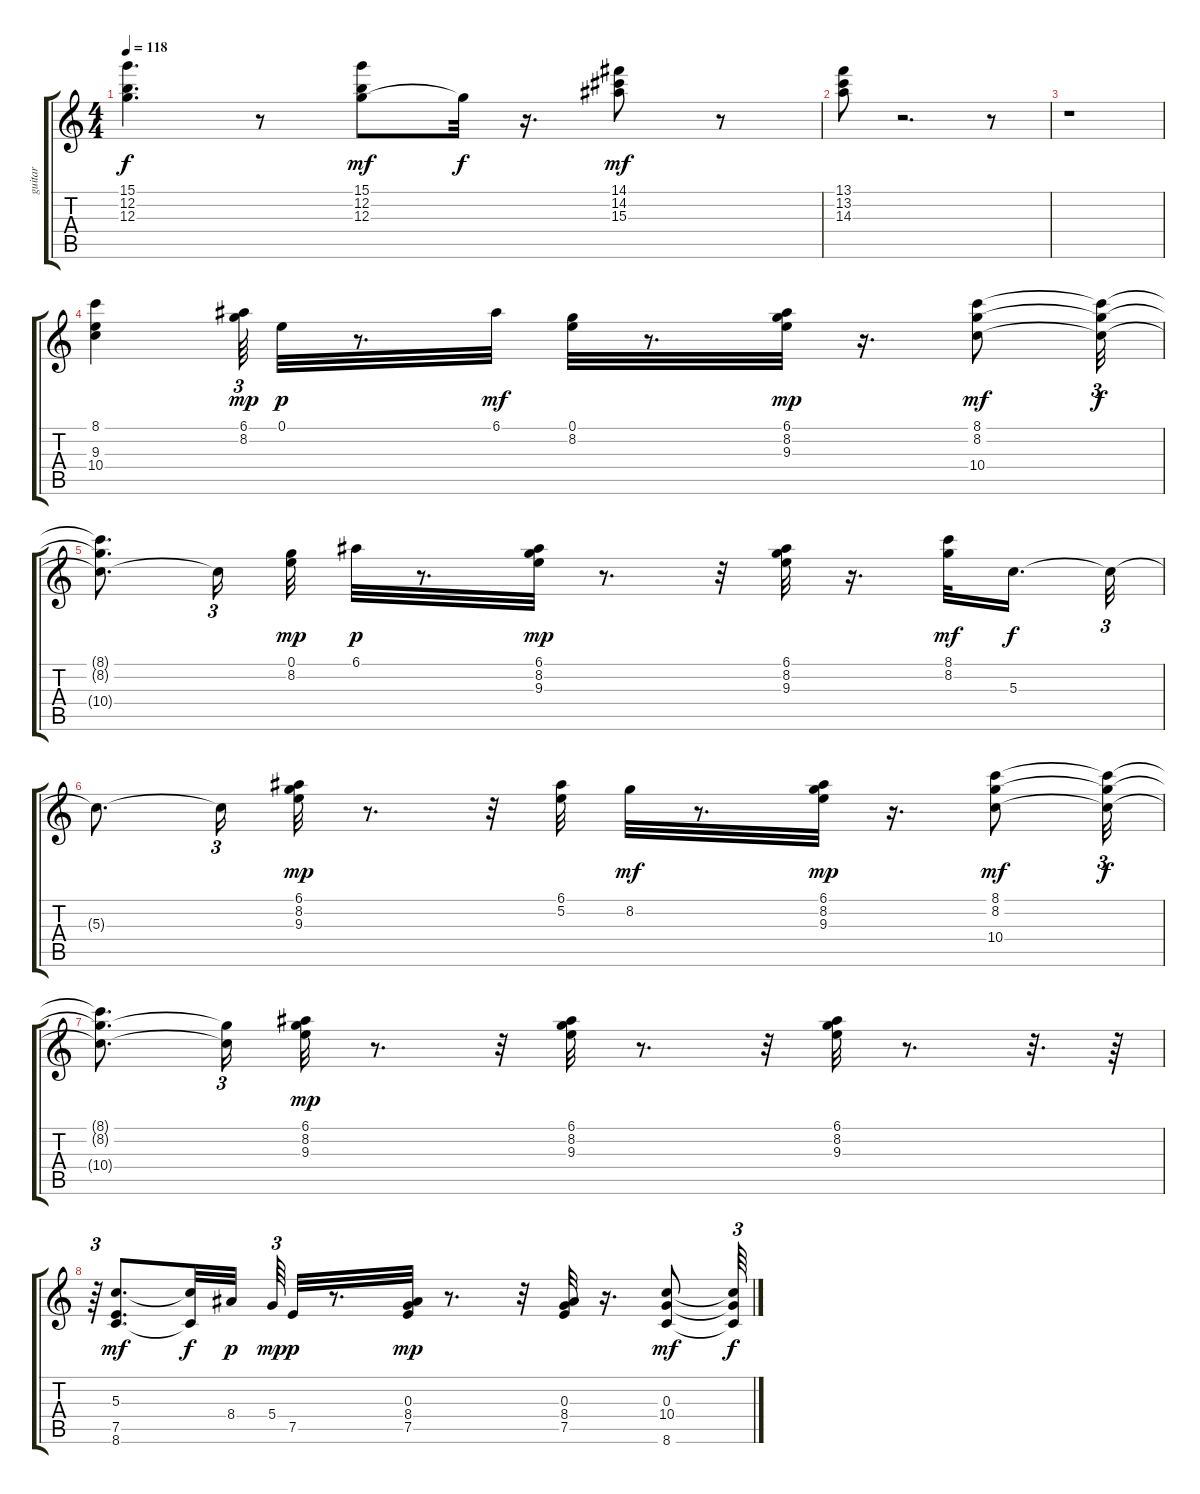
\track ("guitar  " "guitar  ") {instrument acousticguitarsteel}
\staff {score tabs}
\tuning (E4 B3 G3 D3 A2 E2) {hide}
\ts (4 4)
\tempo 118
\clef g2
\ks c
(15.1{t} 12.2{t} 12.3{t}).4{d dy f} r.8 (15.1 12.2 12.3).8{dy mf} 12.3{t}.32{dy f} r.16{d} (14.1 14.2 15.3).8{dy mf} r.8 |
(13.1 13.2 14.3).8 r.2{d} r.8 |
r.1 |
(8.1 9.3 10.4).4 (6.1 8.2).64{tu (3 2) dy mp} 0.1.32{dy p} r.8{d} 6.1.32{dy mf} (0.1 8.2).32 r.8{d} (6.1 8.2 9.3).32{dy mp} r.16{d} (8.1 8.2 10.4).8{dy mf} (8.1{t} 8.2{t} 10.4{t}).32{tu (3 2) dy f} |
(8.1{t} 8.2{t} 10.4{t}).8{d} 10.4{t}.16{tu (3 2)} (0.1 8.2).32{dy mp} 6.1.32{dy p} r.8{d} (6.1 8.2 9.3).32{dy mp} r.8{d} r.32 (6.1 8.2 9.3).32 r.16{d} (8.1 8.2).32{dy mf} 5.3.16{d dy f} 5.3{t}.32{tu (3 2)} |
5.3{t}.8{d} 5.3{t}.16{tu (3 2)} (6.1 8.2 9.3).32{dy mp} r.8{d} r.32 (6.1 5.2).32 8.2.32{dy mf} r.8{d} (6.1 8.2 9.3).32{dy mp} r.16{d} (8.1 8.2 10.4).8{dy mf} (8.1{t} 8.2{t} 10.4{t}).32{tu (3 2) dy f} |
(8.1{t} 8.2{t} 10.4{t}).8{d} (8.2{t} 10.4{t}).16{tu (3 2)} (6.1 8.2 9.3).32{dy mp} r.8{d} r.32 (6.1 8.2 9.3).32 r.8{d} r.32 (6.1 8.2 9.3).32 r.8{d} r.32{d} r.64 |
r.64{tu (3 2)} (5.3 7.5 8.6).8{d dy mf} (5.3{t} 8.6{t}).32{dy f} 8.4.32{dy p} 5.4.64{tu (3 2) dy mp} 7.5.32{dy p} r.8{d} (0.3 8.4 7.5).32{dy mp} r.8{d} r.32 (0.3 8.4 7.5).32 r.16{d} (0.3 10.4 8.6).8{dy mf} (0.3{t} 10.4{t} 8.6{t}).64{tu (3 2) dy f}
